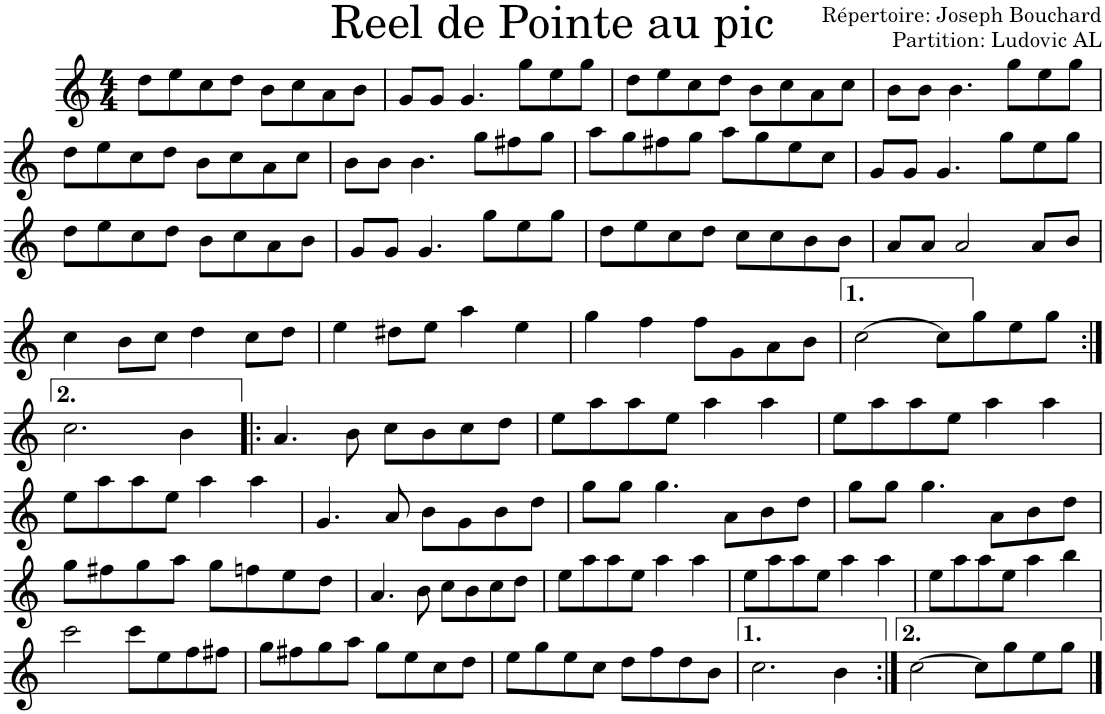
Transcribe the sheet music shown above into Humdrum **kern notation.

**kern
*part1
*staff1
*I"Violon
*I'Vln.
*clefG2
*k[]
*M4/4
=1
8dd\L
8ee\
8cc\
8dd\J
8b\L
8cc\
8a\
8b\J
=2
8g/L
8g/J
4.g/
8gg\L
8ee\
8gg\J
=3
8dd\L
8ee\
8cc\
8dd\J
8b\L
8cc\
8a\
8cc\J
=4
8b\L
8b\J
4.b\
8gg\L
8ee\
8gg\J
!!LO:LB:g=z
=5
8dd\L
8ee\
8cc\
8dd\J
8b\L
8cc\
8a\
8cc\J
=6
8b\L
8b\J
4.b\
8gg\L
8ff#X\
8gg\J
=7
8aa\L
8gg\
8ff#X\
8gg\J
8aa\L
8gg\
8ee\
8cc\J
=8
8g/L
8g/J
4.g/
8gg\L
8ee\
8gg\J
!!LO:LB:g=z
=9
8dd\L
8ee\
8cc\
8dd\J
8b\L
8cc\
8a\
8b\J
=10
8g/L
8g/J
4.g/
8gg\L
8ee\
8gg\J
=11
8dd\L
8ee\
8cc\
8dd\J
8cc\L
8cc\
8b\
8b\J
=12
8a/L
8a/J
2a/
8a/L
8b/J
!!LO:LB:g=z
=13
4cc\
8b\L
8cc\J
4dd\
8cc\L
8dd\J
=14
4ee\
8dd#X\L
8ee\J
4aa\
4ee\
=15
4gg\
4ff\
8ff\L
8g\
8a\
8b\J
=16
[2cc\
8cc\L]
8gg\
8ee\
8gg\J
!!LO:LB:g=z
=17:|!
2.cc\
4b\
=18!|:
4.a/
8b\
8cc\L
8b\
8cc\
8dd\J
=19
8ee\L
8aa\
8aa\
8ee\J
4aa\
4aa\
=20
8ee\L
8aa\
8aa\
8ee\J
4aa\
4aa\
!!LO:LB:g=z
=21
8ee\L
8aa\
8aa\
8ee\J
4aa\
4aa\
=22
4.g/
8a/
8b\L
8g\
8b\
8dd\J
=23
8gg\L
8gg\J
4.gg\
8a\L
8b\
8dd\J
=24
8gg\L
8gg\J
4.gg\
8a\L
8b\
8dd\J
!!LO:LB:g=z
=25
8gg\L
8ff#X\
8gg\
8aa\J
8gg\L
8ffn\
8ee\
8dd\J
=26
4.a/
8b\
8cc\L
8b\
8cc\
8dd\J
=27
8ee\L
8aa\
8aa\
8ee\J
4aa\
4aa\
=28
8ee\L
8aa\
8aa\
8ee\J
4aa\
4aa\
=29
8ee\L
8aa\
8aa\
8ee\J
4aa\
4bb\
!!LO:LB:g=z
=30
2ccc\
8ccc\L
8ee\
8ff\
8ff#X\J
=31
8gg\L
8ff#X\
8gg\
8aa\J
8gg\L
8ee\
8cc\
8dd\J
=32
8ee\L
8gg\
8ee\
8cc\J
8dd\L
8ff\
8dd\
8b\J
=33
2.cc\
4b\
=34:|!
[2cc\
8cc\L]
8gg\
8ee\
8gg\J
==
*-
